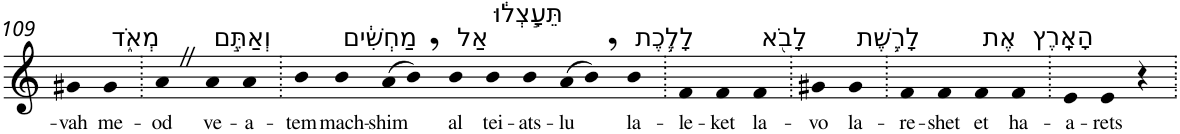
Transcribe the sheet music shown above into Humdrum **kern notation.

**kern	**text
*part1	*part1
*staff1	*staff1
*I"Piano	*
*I'Pno	*
!!LO:PB:g=z
*clefG2	*
*k[]	*
=109	=109
!	!LO:LY:b
4g#X	-vah
!LO:TX:a:t=מְאֹ֑ד	!
!	!LO:LY:b
4g#	me-
=110.	=110.
!	!LO:LY:b
4aZ	-od
!LO:TX:a:t=וְאַתֶּ֣ם	!
!	!LO:LY:b
4a	ve-
!	!LO:LY:b
4a	-a-
=111.	=111.
!	!LO:LY:b
4b	-tem
!LO:TX:a:t=מַחְשִׁ֔ים	!
!	!LO:LY:b
4b	mach-
!	!LO:LY:b
(>8a	-shim
8b,)	.
!LO:TX:a:t=אַל	!
!	!LO:LY:b
4b	al
!LO:TX:a:t=תֵּעָ֣צְל֔וּ	!
!	!LO:LY:b
4b	tei-
!	!LO:LY:b
4b	-ats-
!	!LO:LY:b
(>8a	-lu
8b,)	.
!LO:TX:a:t=לָלֶ֥כֶת	!
!	!LO:LY:b
4b	la-
=112.	=112.
!	!LO:LY:b
4f	-le-
!	!LO:LY:b
4f	-ket
!LO:TX:a:t=לָבֹ֖א	!
!	!LO:LY:b
4f	la-
=113.	=113.
!	!LO:LY:b
4g#X	-vo
!LO:TX:a:t=לָרֶ֥שֶׁת	!
!	!LO:LY:b
4g#	la-
=114.	=114.
!	!LO:LY:b
4f	-re-
!	!LO:LY:b
4f	-shet
!LO:TX:a:t=אֶת	!
!	!LO:LY:b
4f	et
!LO:TX:a:t=הָאָֽרֶץ	!
!	!LO:LY:b
4f	ha-
=115.	=115.
!	!LO:LY:b
4e	-a-
!	!LO:LY:b
4e	-rets
4r	.
=.	=.
*-	*-
